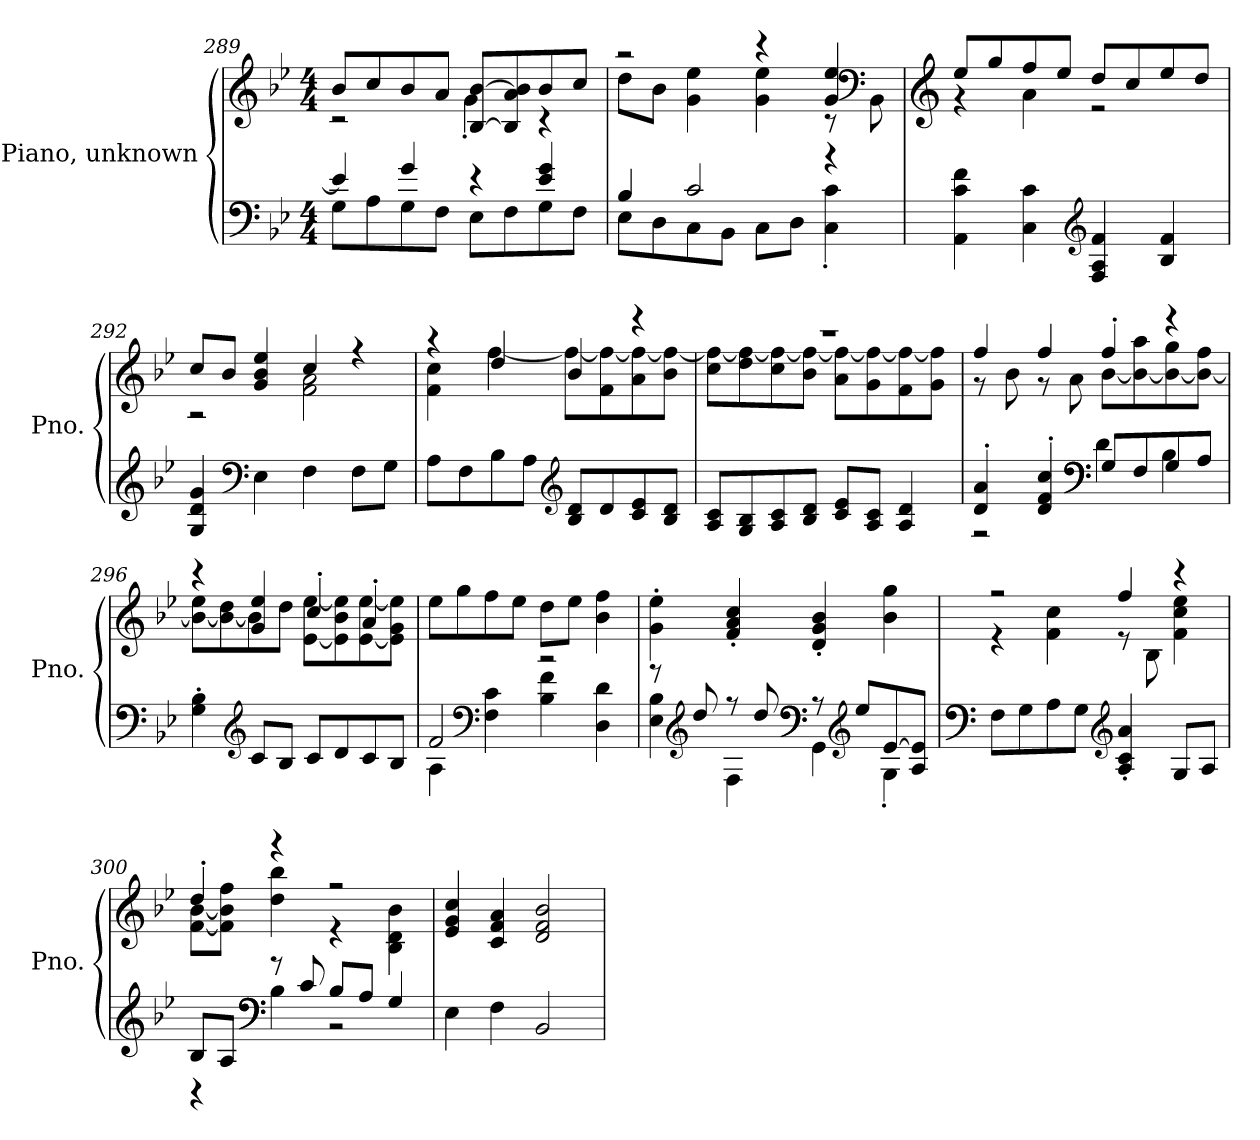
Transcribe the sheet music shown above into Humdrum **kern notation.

**kern	**kern
*part1	*part1
*staff2	*staff1
*I"Piano, unknown	*
*I'Pno.	*
*clefF4	*clefG2
*k[b-e-]	*k[b-e-]
*M4/4	*M4/4
=289	=289
*^	*^
4e-/]	8G\L	8b-/L	2r
.	8A\	8cc/	.
4g/	8G\	8b-/	.
.	8F\J	8a/J	.
4r	8E-\L	[8B-/ [8b-/L	4g'\
.	8F\	8B-/] 8a/ 8b-/]	.
4e-/ 4g/	8G\	8b-/	4r
.	8F\J	8cc/J	.
!!LO:PB:g=z	!!
=290	=290	=290	=290
4B-/	8E-\L	2r	8dd\L
.	8D\	.	8b-\J
2c/	8C\	.	4g\ 4ee-\
.	8BB-\J	.	.
.	8C\L	4r	4g\ 4ee-\
.	8D\J	.	.
4r	4C\' 4c\'	4g/ 4ee-/	8r
*	*	*clefF4	*
.	.	.	8BB-\
*v	*v	*	*
=291	=291	=291
*	*clefG2	*
4AA\ 4c\ 4f\	8ee-/L	4r
.	8gg/	.
4C\ 4c\	8ff/	4a\
.	8ee-/J	.
*clefG2	*	*
4F/ 4A/ 4f/	8dd/L	2r
.	8cc/	.
4B-/ 4f/	8ee-/	.
.	8dd/J	.
=292	=292	=292
4G/ 4d/ 4g/	8cc/L	2r
.	8b-/J	.
*clefF4	*	*
4E-\	4g/ 4b-/ 4ee-/	.
4F\	4cc/	2f\ 2a\
8F\L	4r	.
8G\J	.	.
=293	=293	=293
8A\L	4r	4f\ 4cc\
8F\	.	.
8B-\	4dd/	[4ff\
8A\J	.	.
*clefG2	*	*
8B-/ 8d/L	4b-/	8ff\L_
8d/	.	8f\ 8ff\_
8c/ 8e-/	4r	8a\ 8ff\_
8B-/ 8d/J	.	8b-\ 8ff\_J
!!LO:LB:g=z	!!
=294	=294	=294
8A/ 8c/L	1r	8cc\ 8ff\_L
8G/ 8B-/	.	8dd\ 8ff\_
8A/ 8c/	.	8cc\ 8ff\_
8B-/ 8d/J	.	8b-\ 8ff\_J
8c/ 8e-/L	.	8a\ 8ff\_L
8A/ 8c/J	.	8g\ 8ff\_
4A/ 4d/	.	8f\ 8ff\_
.	.	8g\ 8ff\]J
=295	=295	=295
*^	*	*
4d/' 4a/'	2r	4ff/	8r
.	.	.	8b-\
4d/' 4f/' 4cc/'	.	4ff/	8r
.	.	.	8a\
*clefF4	*	*	*
8G/L	4d\	4ff'/	[8b-\L
8F/	.	.	8b-\_ 8aa\
8G/	4B-\	4r	8b-\_ 8gg\
8A/J	.	.	8b-\_ 8ff\J
*v	*v	*	*
=296	=296	=296
4G\' 4B-\'	4r	8b-\_ 8ee-\L
.	.	8b-\_ 8dd\
*clefG2	*	*
8c/L	4g/ 4ee-/	8b-\]
8B-/J	.	8dd\J
8c/L	4cc'/	[8e-\ [8ee-\L
8d/	.	8e-\] 8b-\ 8ee-\]
8c/	4a'/	[8e-\ [8ee-\
8B-/J	.	8e-\] 8g\ 8ee-\]J
*	*v	*v
!!LO:LB:g=z
=297	=297
*^	*
2f/	4A\	8ee-\L
.	.	8gg\
*clefF4	*	*
.	4F\ 4c\	8ff\
.	.	8ee-\J
2r	4B-\ 4f\	8dd\L
.	.	8ee-\J
.	4D\ 4d\	4b-\ 4ff\
=298	=298	=298
8r	4E-\ 4B-\	4g\' 4ee-\'
*clefG2	*	*
8dd/	.	.
8r	4F\	4f/' 4a/' 4cc/'
8dd/	.	.
*clefF4	*	*
8r	4GG\	4d/' 4g/' 4b-/'
*clefG2	*	*
8ee-/L	.	.
[8e-/	4G'\	4b-\ 4gg\
8A/ 8e-/]J	.	.
*v	*v	*
=299	=299
*clefF4	*
*	*^
8F\L	2r	4r
8G\	.	.
8A\	.	4f\ 4cc\
8G\J	.	.
*clefG2	*	*
4A/' 4c/' 4a/'	4ff/	8r
.	.	8B-\
8G/L	4r	4f\ 4cc\ 4ee-\
8A/J	.	.
!!LO:LB:g=z	!!
=300	=300	=300
*^	*	*
8B-/L	4r	4dd'/	[8f\ [8b-\L
8A/J	.	.	8f\] 8b-\] 8ff\J
*clefF4	*	*	*
8r	4B-\	4r	4dd\ 4bb-\
8c/	.	.	.
8B-/L	2r	2r	4r
8A/J	.	.	.
4G/	.	.	4B-\ 4d\ 4b-\
*v	*v	*	*
*	*v	*v
=301	=301
4E-\	4e-/ 4g/ 4cc/
4F\	4c/ 4f/ 4a/
2BB-/	2d/ 2f/ 2b-/
=	=
*-	*-
